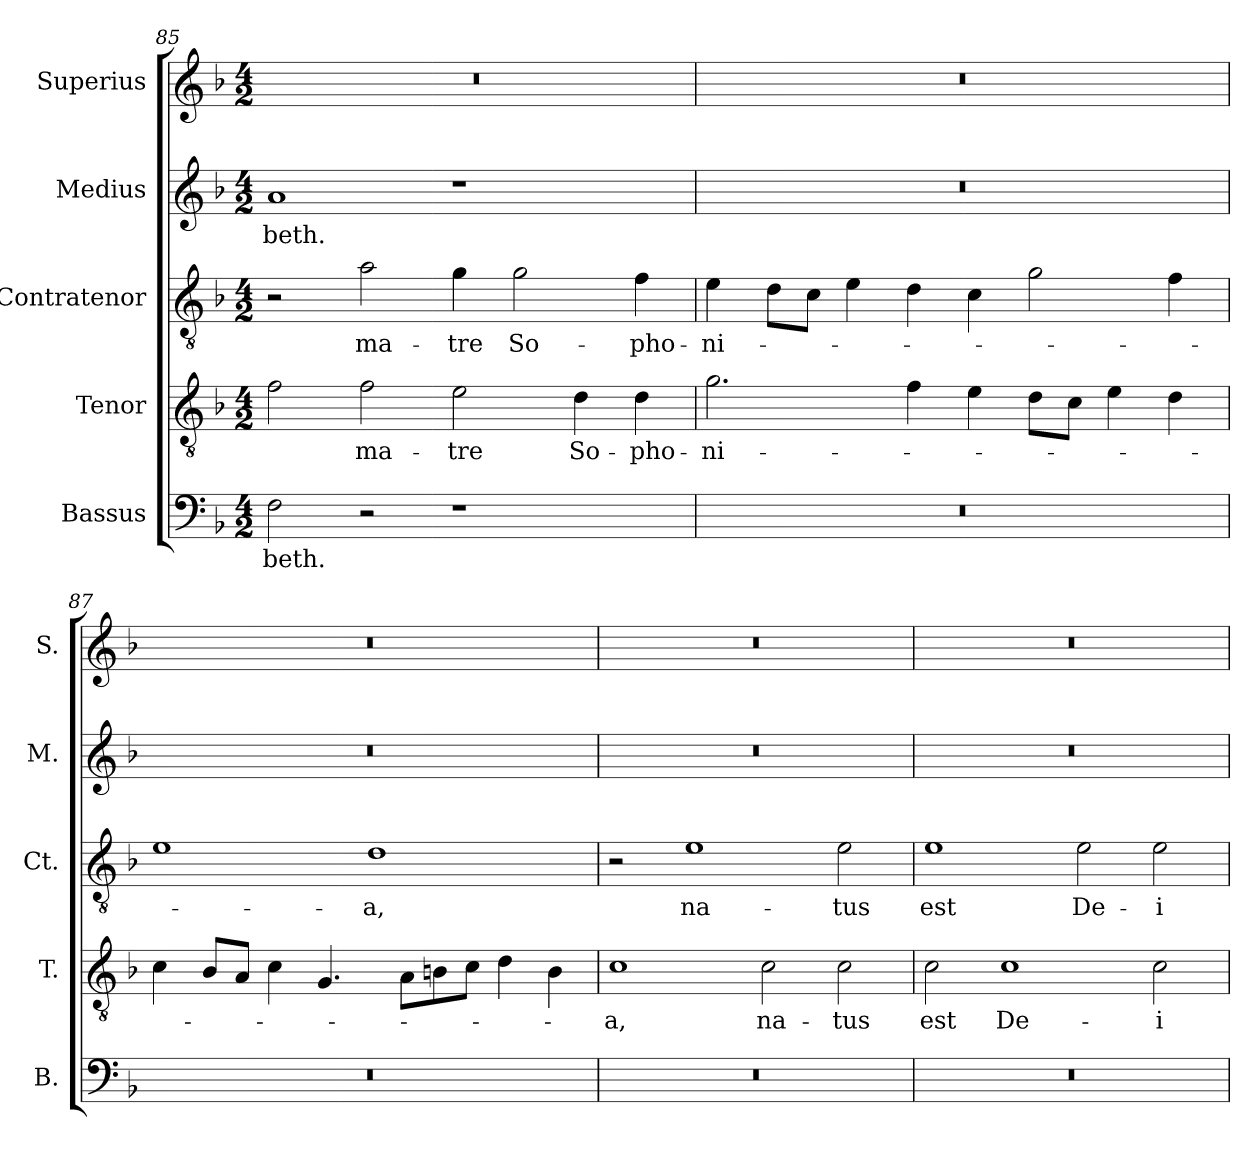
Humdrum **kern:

**kern	**text	**kern	**text	**kern	**text	**kern	**text	**kern
*part5	*part5	*part4	*part4	*part3	*part3	*part2	*part2	*part1
*staff5	*staff5	*staff4	*staff4	*staff3	*staff3	*staff2	*staff2	*staff1
*I"Bassus	*	*I"Tenor	*	*I"Contratenor	*	*I"Medius	*	*I"Superius
*I'B.	*	*I'T.	*	*I'Ct.	*	*I'M.	*	*I'S.
!!LO:PB:g=z
*clefF4	*	*clefGv2	*	*clefGv2	*	*clefG2	*	*clefG2
*	*	*ITrd7c12	*	*ITrd7c12	*	*	*	*
*k[b-]	*	*k[b-]	*	*k[b-]	*	*k[b-]	*	*k[b-]
*F:	*	*F:	*	*F:	*	*F:	*	*F:
*M4/2	*	*M4/2	*	*M4/2	*	*M4/2	*	*M4/2
=85	=85	=85	=85	=85	=85	=85	=85	=85
!	!LO:LY:b:color=#000000	!	!	!	!	!	!	!
!	!	!	!	!	!	!	!LO:LY:b:color=#000000	!LO:N:vis=1
2Fi\	-beth.	2Fi\	.	2r	.	1ai	-beth.	0r
!	!	!	!LO:LY:b:color=#000000	!	!	!	!	!
!	!	!	!	!	!LO:LY:b:color=#000000	!	!	!
2r	.	2Fi\	ma-	2Ai\	ma-	.	.	.
!	!	!	!LO:LY:b:color=#000000	!	!	!	!	!
!	!	!	!	!	!LO:LY:b:color=#000000	!	!	!
1r	.	2Ei\	-tre	4Gi\	-tre	1r	.	.
!	!	!	!	!	!LO:LY:b:color=#000000	!	!	!
.	.	.	.	2Gi\	So-	.	.	.
!	!	!	!LO:LY:b:color=#000000	!	!	!	!	!
.	.	4Di\	So-	.	.	.	.	.
!	!	!	!LO:LY:b:color=#000000	!	!	!	!	!
!	!	!	!	!	!LO:LY:b:color=#000000	!	!	!
.	.	4Di\	-pho-	4Fi\	-pho-	.	.	.
=86	=86	=86	=86	=86	=86	=86	=86	=86
!LO:N:vis=1	!	!	!	!	!	!	!	!
!	!	!	!LO:LY:b:color=#000000	!	!	!	!	!
!	!	!	!	!	!LO:LY:b:color=#000000	!LO:N:vis=1	!	!LO:N:vis=1
0r	.	2.Gi\	-ni-	4Ei\	-ni-	0r	.	0r
.	.	.	.	8Di\L	.	.	.	.
.	.	.	.	8Ci\J	.	.	.	.
.	.	.	.	4Ei\	.	.	.	.
.	.	4Fi\	.	4Di\	.	.	.	.
.	.	4Ei\	.	4Ci\	.	.	.	.
.	.	8Di\L	.	2Gi\	.	.	.	.
.	.	8Ci\J	.	.	.	.	.	.
.	.	4Ei\	.	.	.	.	.	.
.	.	4Di\	.	4Fi\	.	.	.	.
=87	=87	=87	=87	=87	=87	=87	=87	=87
!LO:N:vis=1	!	!	!	!	!	!LO:N:vis=1	!	!LO:N:vis=1
0r	.	4Ci\	.	1Ei	.	0r	.	0r
.	.	8BB-i/L	.	.	.	.	.	.
.	.	8AAi/J	.	.	.	.	.	.
.	.	4Ci\	.	.	.	.	.	.
.	.	4.GGi/	.	.	.	.	.	.
!	!	!	!	!	!LO:LY:b:color=#000000	!	!	!
.	.	.	.	1Di	-a,	.	.	.
.	.	8AAi\L	.	.	.	.	.	.
.	.	8BBi\	.	.	.	.	.	.
.	.	8Ci\J	.	.	.	.	.	.
.	.	4Di\	.	.	.	.	.	.
.	.	4BBi\	.	.	.	.	.	.
=88	=88	=88	=88	=88	=88	=88	=88	=88
!LO:N:vis=1	!	!	!	!	!	!	!	!
!	!	!	!LO:LY:b:color=#000000	!	!	!LO:N:vis=1	!	!LO:N:vis=1
0r	.	1Ci	-a,	2r	.	0r	.	0r
!	!	!	!	!	!LO:LY:b:color=#000000	!	!	!
.	.	.	.	1Ei	na-	.	.	.
!	!	!	!LO:LY:b:color=#000000	!	!	!	!	!
.	.	2Ci\	na-	.	.	.	.	.
!	!	!	!LO:LY:b:color=#000000	!	!	!	!	!
!	!	!	!	!	!LO:LY:b:color=#000000	!	!	!
.	.	2Ci\	-tus	2Ei\	-tus	.	.	.
!!LO:LB:g=z
=89	=89	=89	=89	=89	=89	=89	=89	=89
!LO:N:vis=1	!	!	!	!	!	!	!	!
!	!	!	!LO:LY:b:color=#000000	!	!	!	!	!
!	!	!	!	!	!LO:LY:b:color=#000000	!LO:N:vis=1	!	!LO:N:vis=1
0r	.	2Ci\	est	1Ei	est	0r	.	0r
!	!	!	!LO:LY:b:color=#000000	!	!	!	!	!
.	.	1Ci	De-	.	.	.	.	.
!	!	!	!	!	!LO:LY:b:color=#000000	!	!	!
.	.	.	.	2Ei\	De-	.	.	.
!	!	!	!LO:LY:b:color=#000000	!	!	!	!	!
!	!	!	!	!	!LO:LY:b:color=#000000	!	!	!
.	.	2Ci\	-i	2Ei\	-i	.	.	.
=	=	=	=	=	=	=	=	=
*-	*-	*-	*-	*-	*-	*-	*-	*-
